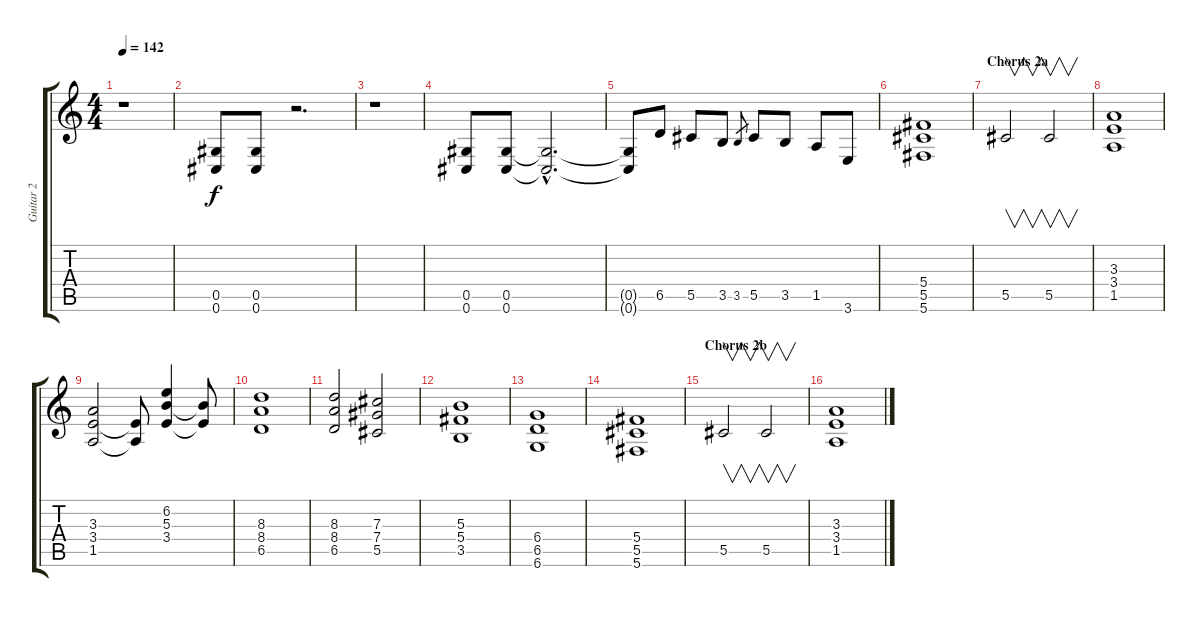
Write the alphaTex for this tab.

\track ("Guitar 2" "Guitar 2") {instrument distortionguitar}
\staff {score tabs}
\tuning (Eb4 Bb3 Gb3 Db3 Ab2 Db2) {hide}
\ts (4 4)
\tempo 142
\clef g2
\ks c
r.1{dy f} |
(0.5 0.6).8 (0.5 0.6).8 r.2{d} |
r.1 |
(0.5 0.6).8 (0.5 0.6).8 (0.5{hac t} 0.6{hac t}).2{d} |
(0.5{t} 0.6{t}).8 6.5.8 5.5.8 3.5.8 3.5.8{gr} 5.5.8 3.5.8 1.5.8 3.6.8 |
(5.4 5.5 5.6).1 |
\section ("" "Chorus 2a")
5.5.2{v} 5.5.2{v} |
(3.3 3.4 1.5).1 |
(3.3 3.4 1.5).2 (3.4{t} 1.5{t}).8 (6.2 5.3 3.4).4 (5.3{t} 3.4{t}).8 |
(8.3 8.4 6.5).1 |
(8.3 8.4 6.5).2 (7.3 7.4 5.5).2 |
(5.3 5.4 3.5).1 |
(6.4 6.5 6.6).1 |
(5.4 5.5 5.6).1 |
\section ("" "Chorus 2b")
5.5.2{v} 5.5.2{v} |
(3.3 3.4 1.5).1
